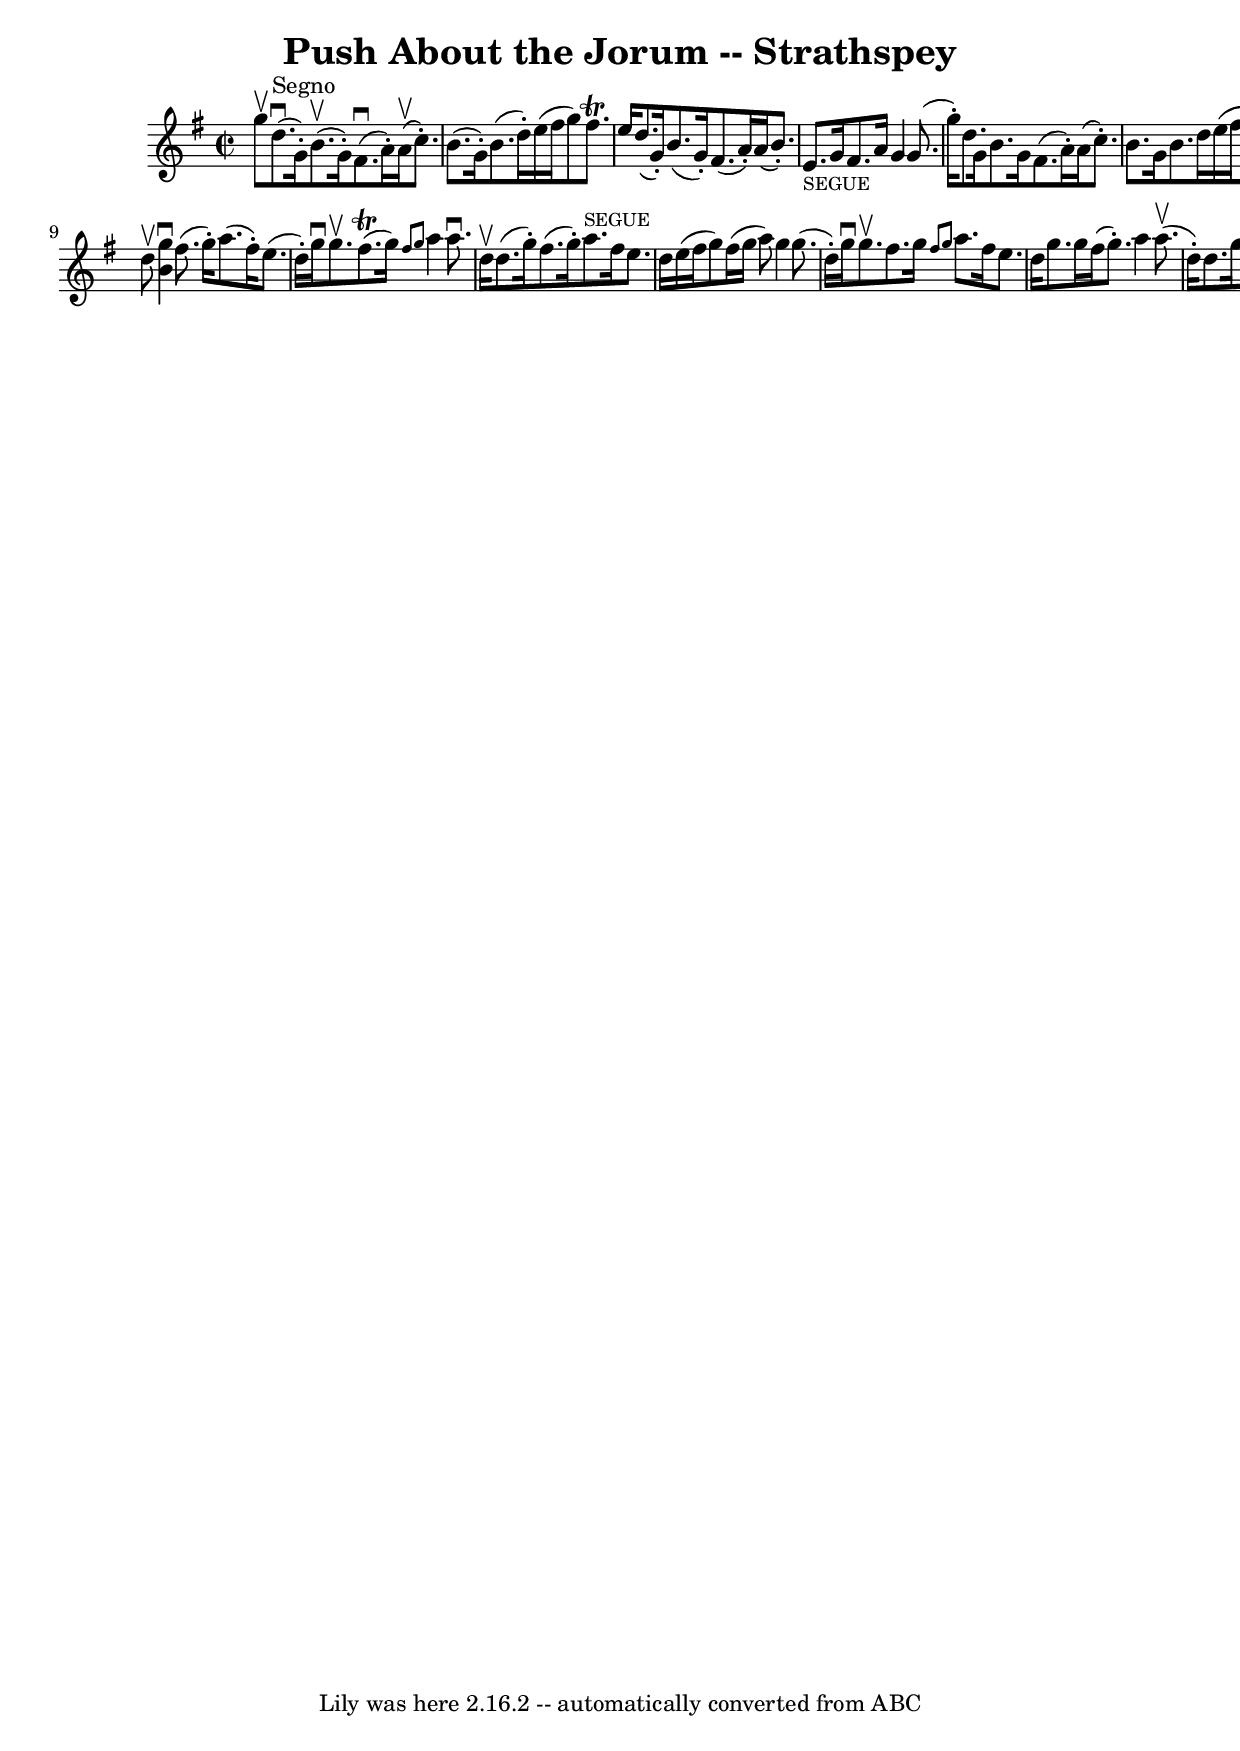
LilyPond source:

\version "2.16.2"
\include "Mammoth.ily"
\header {
  %% book = "Ryan's Mammoth Collection"
  crossRefNumber = "1"
  footnotes = "\\\\161 958"
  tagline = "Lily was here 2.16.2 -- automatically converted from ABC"
  title = "Push About the Jorum -- Strathspey"

}
voicedefault =  {


  \override Staff.TimeSignature #'style = #'C
  \time 2/2 
  \key g \major g''8^\upbow   |
  d''8.^"Segno"^\downbow(
  g'16 -.) b'8.^\upbow(g'16 -.) fis'8.^\downbow(a'16 -.)   
  a'16^\upbow(c''8. -.)   |
  b'8. (g'16 -.) b'8. (d''16 
  -.) e''16 (fis''16 g''8) fis''8.^\trill e''16    |
  
  d''8. (g'16 -.) b'8. (g'16 -.) fis'8. (a'16 -.) a'16 (
  b'8. -.)   |
  e'8._\segue g'16 fis'8. a'16 g'4 g'8. 
  (g''16 -.)   |
  d''8. g'16 b'8. g'16 fis'8. (a'16 
  -.) a'16 (c''8. -.)   |
  b'8. g'16 b'8. d''16    
  e''16 (fis''16 g''8) fis''8. (^\trill e''16)   |
  
  d''8. g'16 b'8. g'16 fis'8. (a'16 -.) a'16 (b'8. -.)   
  |
  e'8. g'16 fis'8. a'16 g'4 g'8    \bar "|." d''8 
  ^\upbow |
  << b'4^\downbow g''4   >> fis''8. (g''16 -.)   
  a''8. (fis''16 -.) e''8. (d''16 -.)   |
  g''16^\downbow   
  g''8.^\upbow fis''8. (^\trill g''16) \grace { fis''8 g''8  
					      }   
  a''4 a''8.^\downbow d''16^\upbow   |
  d''8. (g''16 -.)   
  fis''8. (g''16 -.) a''8.^\segue fis''16 e''8. d''16    
  |
  e''16 (fis''16 g''8) fis''16 (g''16 a''8) g''4 
  g''8. (d''16 -.)   |
  g''16^\downbow g''8.^\upbow   
  fis''8. g''16  \grace { fis''8 g''8  
			} a''8. fis''16 e''8.    
  d''16    |
  g''8. g''16 fis''16 (g''8. -.) a''4 a''8. 
  ^\upbow(d''16 -.)   |
  d''8. g''16 fis''8. g''16    
  a''8. fis''16 e''8. d''16    |
  e''8. (g''16 -.)   
  fis''8. (a''16 -.) g''8. (b''16 -.) e''8. (g''16 -.)   

}

\score{
  <<

    \context Staff="default"
    {
      \voicedefault 
      
    }

  >>
  \layout {
    
  }
  \midi {
  }

}
